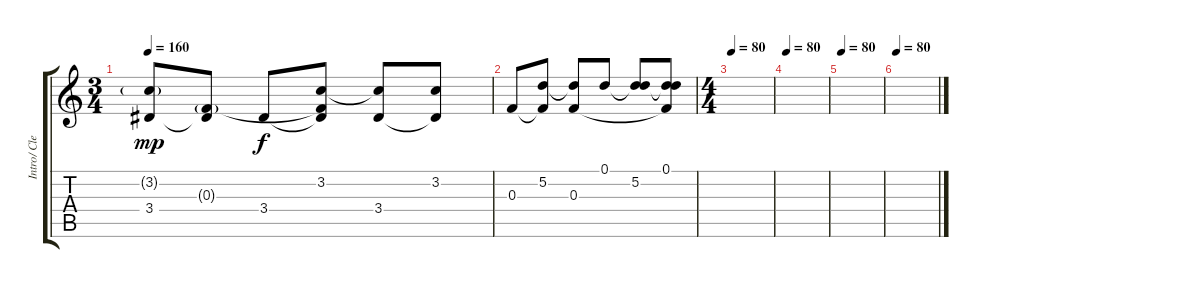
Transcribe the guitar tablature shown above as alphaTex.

\track ("Intro/ Clean Guitar" "Intro/ Cle") {instrument electricguitarjazz}
\staff {score tabs}
\tuning (D4 A3 F3 C3 G2 C2) {hide}
\ts (3 4)
\tempo 160
\clef g2
\ks c
(3.2{g} 3.4).8{dy mp} (0.3{g} 3.4{t}).8 3.4.8{dy f} (3.2 0.3{t} 3.4{t}).8 (3.2{t} 3.4).8 (3.2 3.4{t}).8 |
0.3.8 (5.2 0.3{t}).8 (5.2{t} 0.3).8 0.1.8 (0.1{t} 5.2).8 (0.1 5.2{t} 0.3{t}).8 |
\ts (4 4)
\tempo 80
|
\tempo 80
|
\tempo 80
|
\tempo 80
